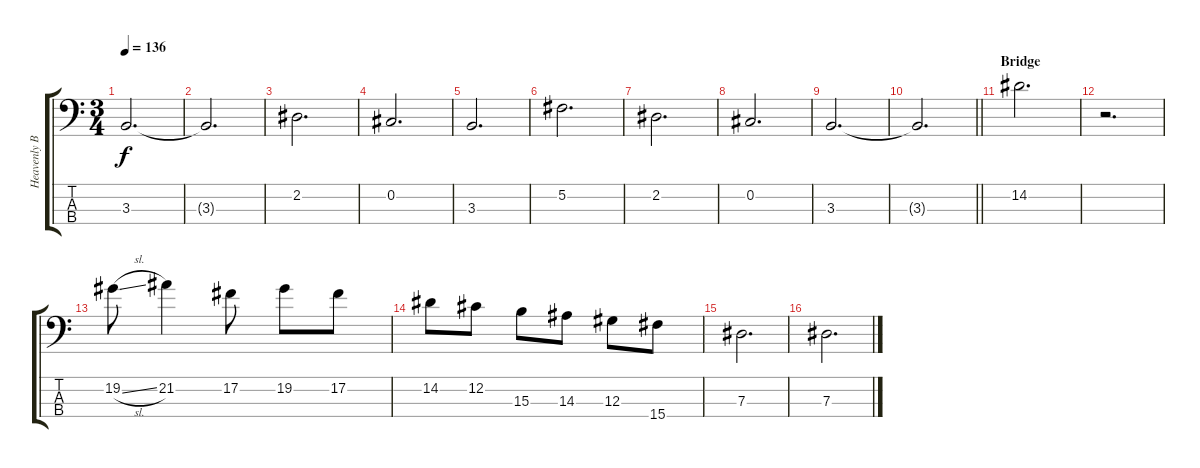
\track ("Heavenly Bass" "Heavenly B") {instrument electricbassfinger}
\staff {score tabs}
\tuning (Gb2 Db2 Ab1 Eb1) {hide}
\ts (3 4)
\tempo 136
\clef f4
\ks c
3.3.2{d dy f} |
3.3{t}.2{d} |
2.2.2{d} |
0.2.2{d} |
3.3.2{d} |
5.2.2{d} |
2.2.2{d} |
0.2.2{d} |
3.3.2{d} |
\barLineRight lightlight
3.3{t}.2{d} |
\section ("" "Bridge")
14.2.2{d} |
r.2{d} |
19.2{sl}.8 21.2.4 17.2.8 19.2.8 17.2.8 |
14.2.8 12.2.8 15.3.8 14.3.8 12.3.8 15.4.8 |
7.3.2{d} |
7.3.2{d}
